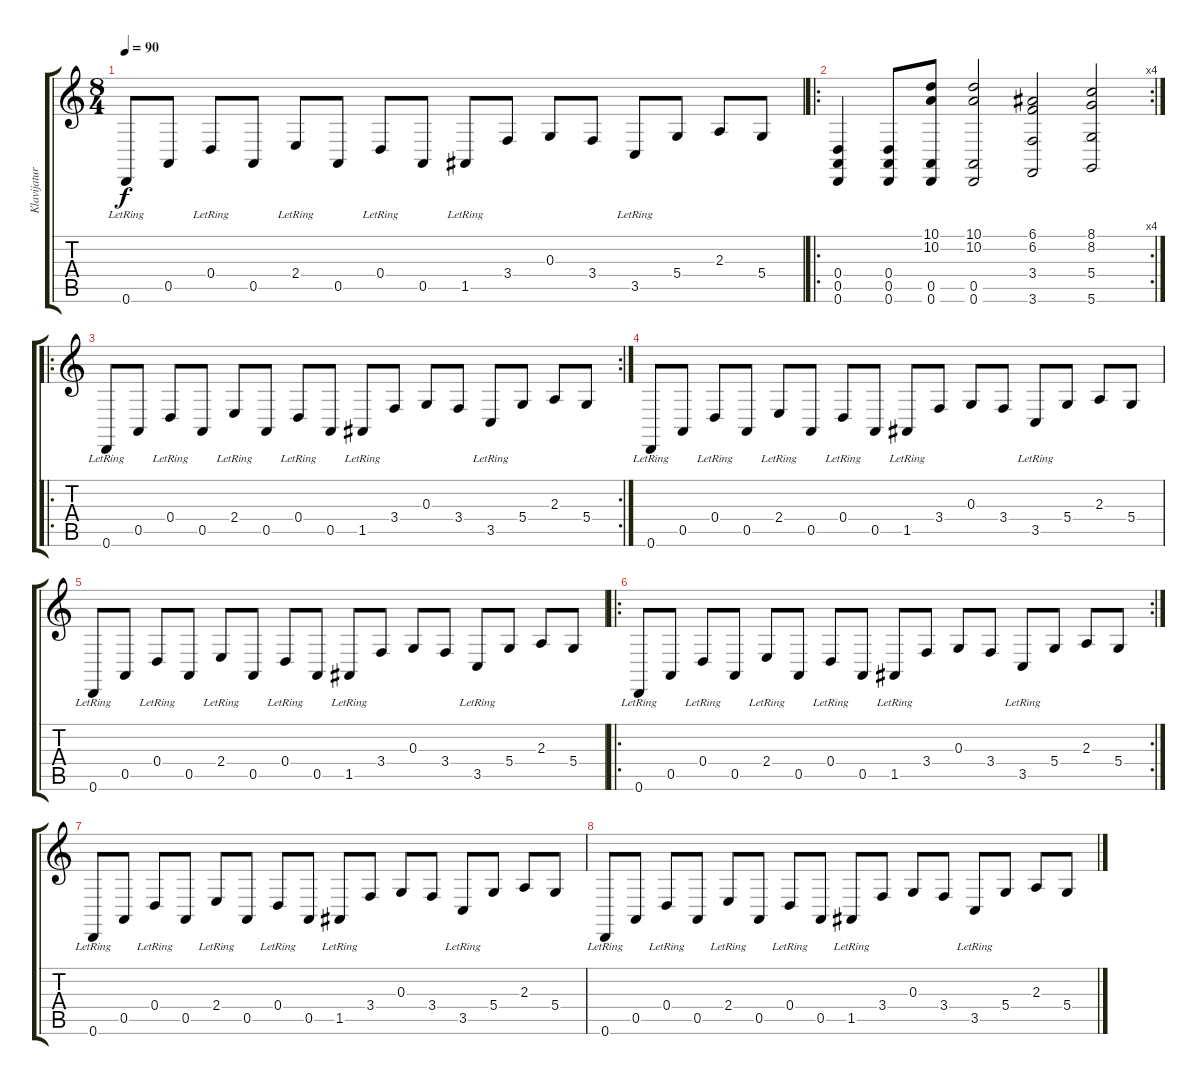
\track ("Klavijature" "Klavijatur") {instrument stringensemble1}
\staff {score tabs}
\tuning (E4 B3 G3 D3 A2 D2) {hide}
\ts (8 4)
\tempo 90
\clef g2
\ks c
0.6{lr}.8{dy f} 0.5.8 0.4{lr}.8 0.5.8 2.4{lr}.8 0.5.8 0.4{lr}.8 0.5.8 1.5{lr}.8 3.4.8 0.3.8 3.4.8 3.5{lr}.8 5.4.8 2.3.8 5.4.8 |
\ro
\rc 4
(0.4 0.5 0.6).4 (0.4 0.5 0.6).8 (10.1 10.2 0.5 0.6).8 (10.1 10.2 0.5 0.6).2 (6.1 6.2 3.4 3.6).2 (8.1 8.2 5.4 5.6).2 |
\ro
\rc 2
0.6{lr}.8 0.5.8 0.4{lr}.8 0.5.8 2.4{lr}.8 0.5.8 0.4{lr}.8 0.5.8 1.5{lr}.8 3.4.8 0.3.8 3.4.8 3.5{lr}.8 5.4.8 2.3.8 5.4.8 |
0.6{lr}.8 0.5.8 0.4{lr}.8 0.5.8 2.4{lr}.8 0.5.8 0.4{lr}.8 0.5.8 1.5{lr}.8 3.4.8 0.3.8 3.4.8 3.5{lr}.8 5.4.8 2.3.8 5.4.8 |
0.6{lr}.8 0.5.8 0.4{lr}.8 0.5.8 2.4{lr}.8 0.5.8 0.4{lr}.8 0.5.8 1.5{lr}.8 3.4.8 0.3.8 3.4.8 3.5{lr}.8 5.4.8 2.3.8 5.4.8 |
\ro
\rc 2
0.6{lr}.8 0.5.8 0.4{lr}.8 0.5.8 2.4{lr}.8 0.5.8 0.4{lr}.8 0.5.8 1.5{lr}.8 3.4.8 0.3.8 3.4.8 3.5{lr}.8 5.4.8 2.3.8 5.4.8 |
0.6{lr}.8 0.5.8 0.4{lr}.8 0.5.8 2.4{lr}.8 0.5.8 0.4{lr}.8 0.5.8 1.5{lr}.8 3.4.8 0.3.8 3.4.8 3.5{lr}.8 5.4.8 2.3.8 5.4.8 |
0.6{lr}.8 0.5.8 0.4{lr}.8 0.5.8 2.4{lr}.8 0.5.8 0.4{lr}.8 0.5.8 1.5{lr}.8 3.4.8 0.3.8 3.4.8 3.5{lr}.8 5.4.8 2.3.8 5.4.8
